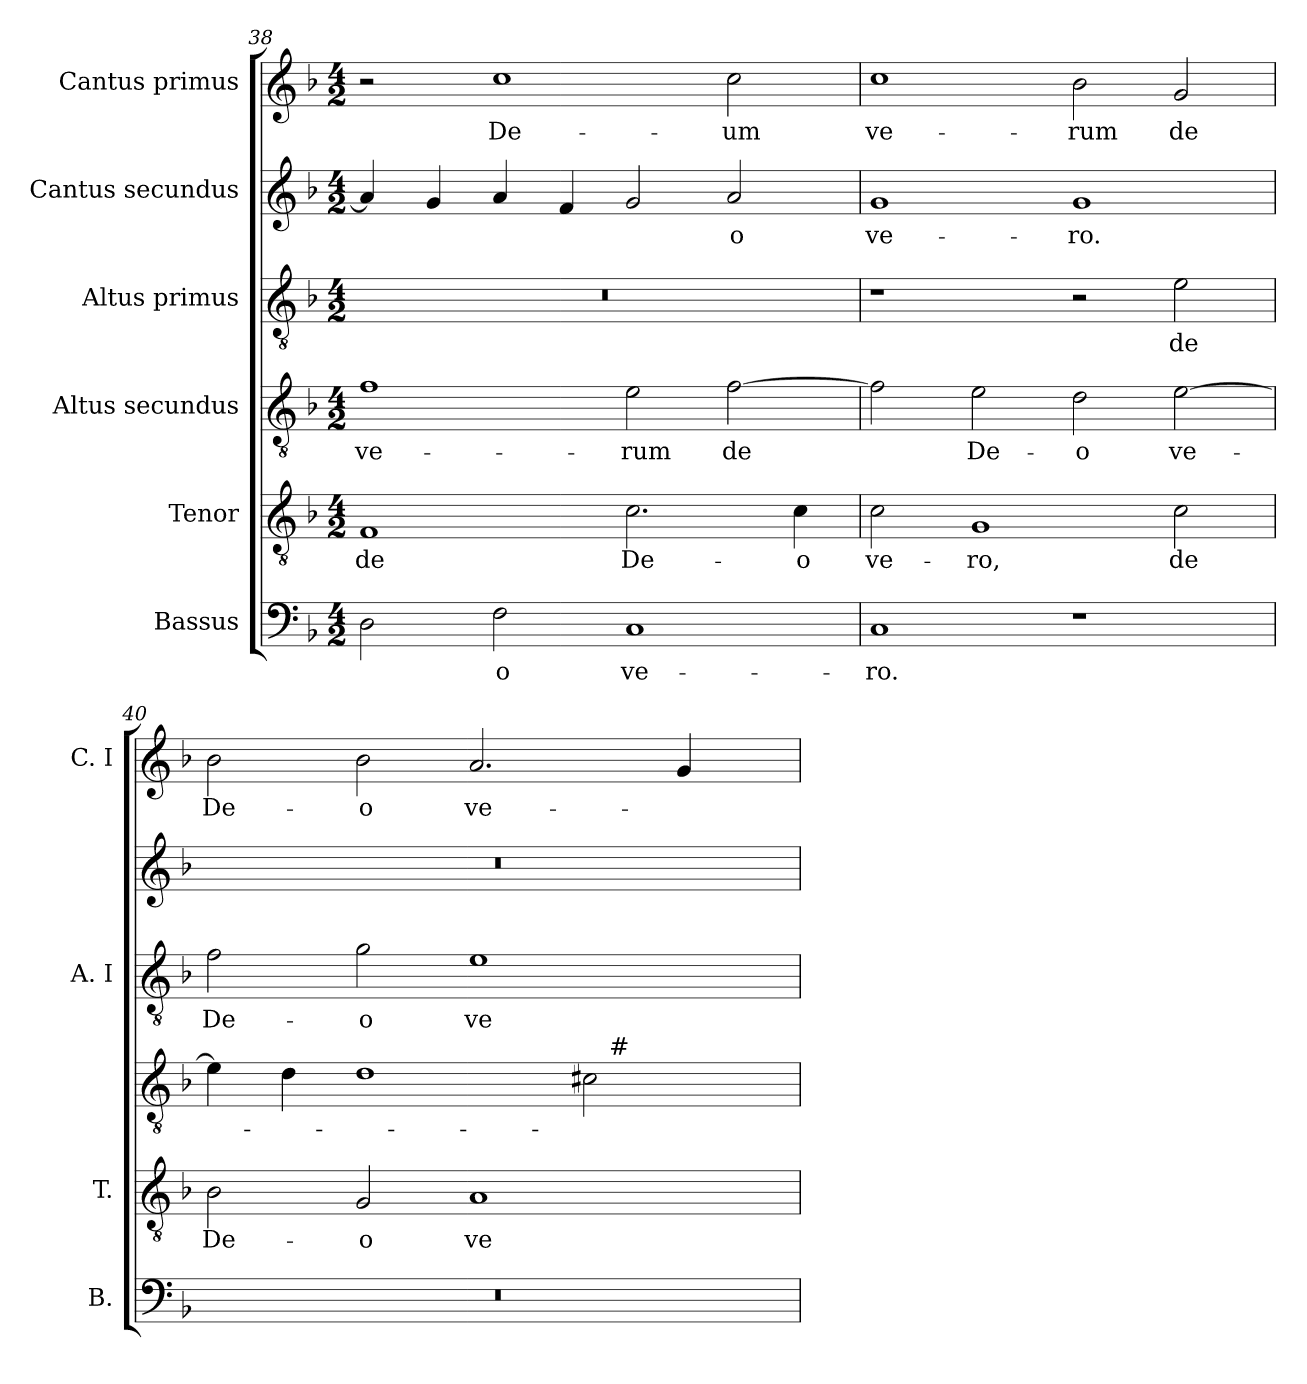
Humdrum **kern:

**kern	**text	**kern	**text	**kern	**text	**kern	**text	**kern	**text	**kern	**text
*part6	*part6	*part5	*part5	*part4	*part4	*part3	*part3	*part2	*part2	*part1	*part1
*staff6	*staff6	*staff5	*staff5	*staff4	*staff4	*staff3	*staff3	*staff2	*staff2	*staff1	*staff1
*I"Bassus	*	*I"Tenor	*	*I"Altus secundus	*	*I"Altus primus	*	*I"Cantus secundus	*	*I"Cantus primus	*
*I'B.	*	*I'T.	*	*	*	*I'A. I	*	*	*	*I'C. I	*
*clefF4	*	*clefGv2	*	*clefGv2	*	*clefGv2	*	*clefG2	*	*clefG2	*
*	*	*ITrd7c12	*	*ITrd7c12	*	*ITrd7c12	*	*	*	*	*
*k[b-]	*	*k[b-]	*	*k[b-]	*	*k[b-]	*	*k[b-]	*	*k[b-]	*
*d:	*	*d:	*	*d:	*	*d:	*	*d:	*	*d:	*
*M4/2	*	*M4/2	*	*M4/2	*	*M4/2	*	*M4/2	*	*M4/2	*
=38	=38	=38	=38	=38	=38	=38	=38	=38	=38	=38	=38
!	!	!	!LO:LY:b:color=#000000	!	!	!	!	!	!	!	!
!	!	!	!	!	!LO:LY:b:color=#000000	!LO:N:vis=1	!	!	!	!	!
2Di\	.	1FFi	de	1Fi	ve-	0r	.	4ai/]	.	2r	.
.	.	.	.	.	.	.	.	4gi/	.	.	.
!	!LO:LY:b:color=#000000	!	!	!	!	!	!	!	!	!	!
!	!	!	!	!	!	!	!	!	!	!	!LO:LY:b:color=#000000
2Fi\	-o	.	.	.	.	.	.	4ai/	.	1cci	De-
.	.	.	.	.	.	.	.	4fi/	.	.	.
!	!LO:LY:b:color=#000000	!	!	!	!	!	!	!	!	!	!
!	!	!	!LO:LY:b:color=#000000	!	!	!	!	!	!	!	!
!	!	!	!	!	!LO:LY:b:color=#000000	!	!	!	!	!	!
1Ci	ve-	2.Ci\	De-	2Ei\	-rum	.	.	2gi/	.	.	.
!	!	!	!	!	!LO:LY:b:color=#000000	!	!	!	!	!	!
!	!	!	!	!	!	!	!	!	!LO:LY:b:color=#000000	!	!
!	!	!	!	!	!	!	!	!	!	!	!LO:LY:b:color=#000000
.	.	.	.	[2Fi\	de	.	.	2ai/	-o	2cci\	-um
!	!	!	!LO:LY:b:color=#000000	!	!	!	!	!	!	!	!
.	.	4Ci\	-o	.	.	.	.	.	.	.	.
!!LO:LB:g=z
=39	=39	=39	=39	=39	=39	=39	=39	=39	=39	=39	=39
!	!LO:LY:b:color=#000000	!	!	!	!	!	!	!	!	!	!
!	!	!	!LO:LY:b:color=#000000	!	!	!	!	!	!	!	!
!	!	!	!	!	!	!	!	!	!LO:LY:b:color=#000000	!	!
!	!	!	!	!	!	!	!	!	!	!	!LO:LY:b:color=#000000
1Ci	-ro.	2Ci\	ve-	2Fi\]	.	1r	.	1gi	ve-	1cci	ve-
!	!	!	!LO:LY:b:color=#000000	!	!	!	!	!	!	!	!
!	!	!	!	!	!LO:LY:b:color=#000000	!	!	!	!	!	!
.	.	1GGi	-ro,	2Ei\	De-	.	.	.	.	.	.
!	!	!	!	!	!LO:LY:b:color=#000000	!	!	!	!	!	!
!	!	!	!	!	!	!	!	!	!LO:LY:b:color=#000000	!	!
!	!	!	!	!	!	!	!	!	!	!	!LO:LY:b:color=#000000
1r	.	.	.	2Di\	-o	2r	.	1gi	-ro.	2b-i\	-rum
!	!	!	!LO:LY:b:color=#000000	!	!	!	!	!	!	!	!
!	!	!	!	!	!LO:LY:b:color=#000000	!	!	!	!	!	!
!	!	!	!	!	!	!	!LO:LY:b:color=#000000	!	!	!	!
!	!	!	!	!	!	!	!	!	!	!	!LO:LY:b:color=#000000
.	.	2Ci\	de	[2Ei\	ve-	2Ei\	de	.	.	2gi/	de
=40	=40	=40	=40	=40	=40	=40	=40	=40	=40	=40	=40
!LO:N:vis=1	!	!	!	!	!	!	!	!	!	!	!
!	!	!	!LO:LY:b:color=#000000	!	!	!	!	!	!	!	!
!	!	!	!	!	!	!	!LO:LY:b:color=#000000	!LO:N:vis=1	!	!	!
!	!	!	!	!	!	!	!	!	!	!	!LO:LY:b:color=#000000
*	*	*	*	*^	*	*	*	*	*	*	*
0r	.	2BB-i\	De-	4Ei\]	1ryy	.	2Fi\	De-	0r	.	2b-i\	De-
.	.	.	.	4Di\	.	.	.	.	.	.	.	.
!	!	!	!LO:LY:b:color=#000000	!	!	!	!	!	!	!	!	!
!	!	!	!	!	!	!	!	!LO:LY:b:color=#000000	!	!	!	!
!	!	!	!	!	!	!	!	!	!	!	!	!LO:LY:b:color=#000000
.	.	2GGi/	-o	1Di	.	.	2Gi\	-o	.	.	2b-i\	-o
!	!	!	!LO:LY:b:color=#000000	!	!	!	!	!	!	!	!	!
!	!	!	!	!	!	!	!	!LO:LY:b:color=#000000	!	!	!	!
!	!	!	!	!	!	!	!	!	!	!	!	!LO:LY:b:color=#000000
.	.	1AAi	ve-	.	2ryy	.	1Ei	ve-	.	.	2.ai/	ve-
.	.	.	.	2C#i\	32ryy	.	.	.	.	.	.	.
.	.	.	.	.	256ryy	.	.	.	.	.	.	.
!	!	!	!	!	!LO:TX:a:t=#	!	!	!	!	!	!	!
.	.	.	.	.	4ryy	.	.	.	.	.	.	.
.	.	.	.	.	.	.	.	.	.	.	4gi/	.
.	.	.	.	.	8ryy	.	.	.	.	.	.	.
.	.	.	.	.	16ryy	.	.	.	.	.	.	.
.	.	.	.	.	64..ryy	.	.	.	.	.	.	.
*	*	*	*	*v	*v	*	*	*	*	*	*	*
=	=	=	=	=	=	=	=	=	=	=	=
*-	*-	*-	*-	*-	*-	*-	*-	*-	*-	*-	*-
